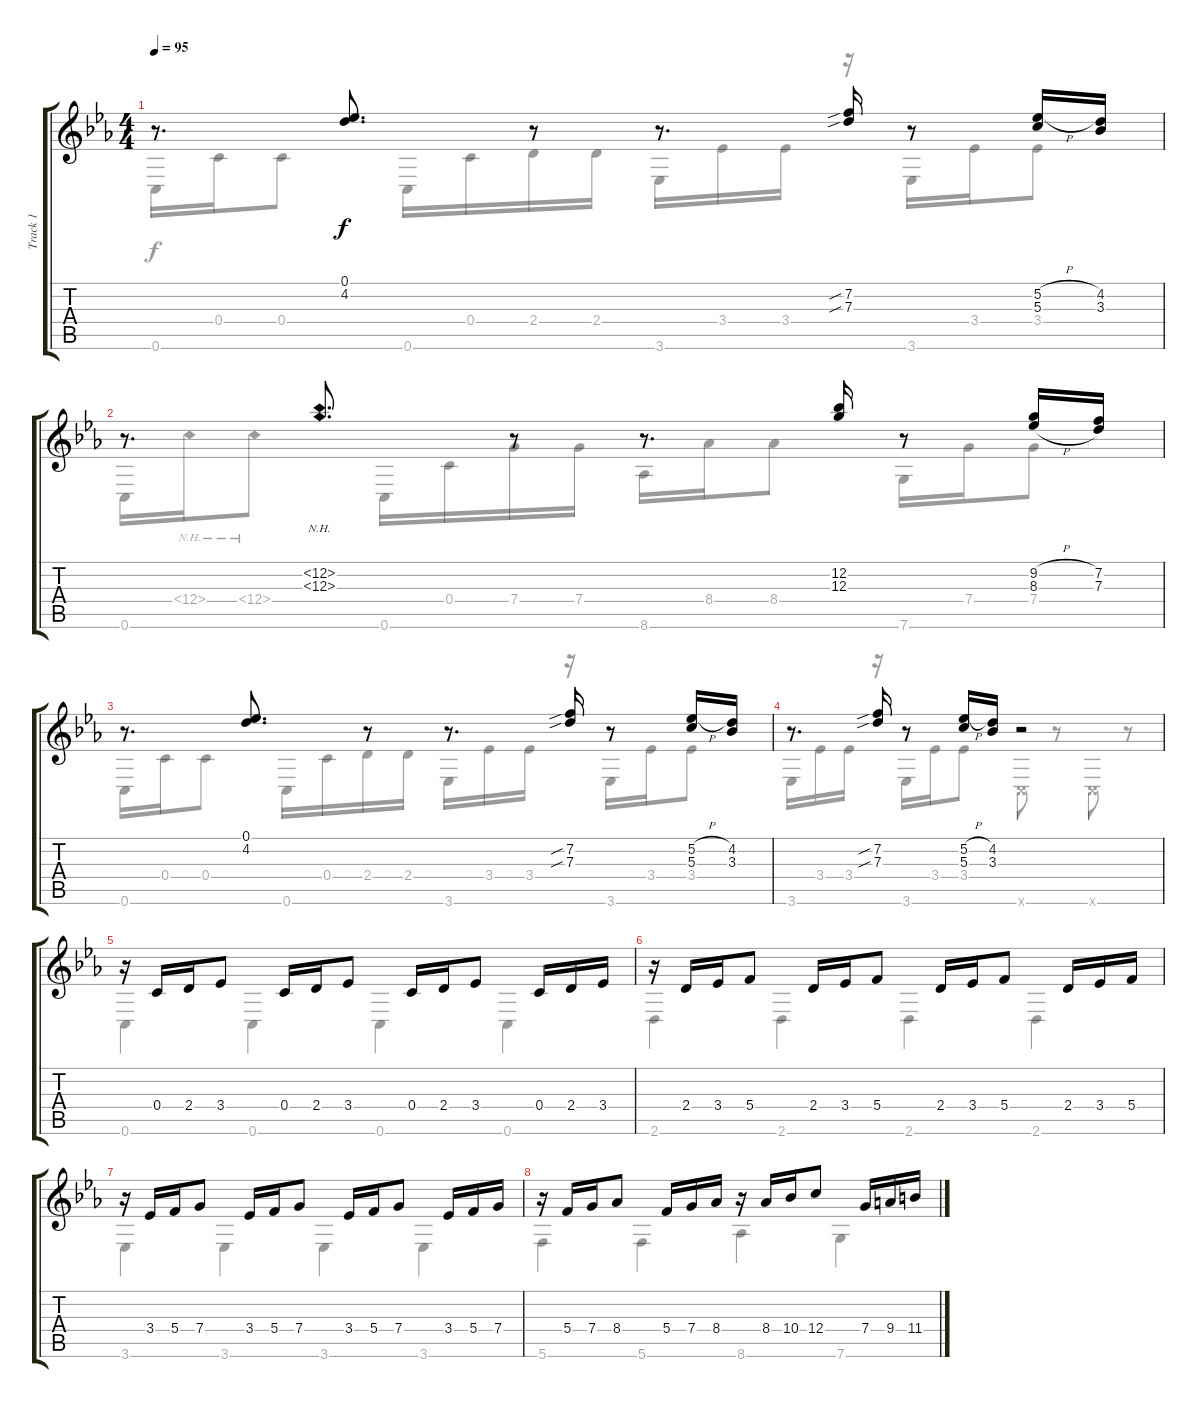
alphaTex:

\track ("Track 1" "Track 1") {instrument acousticguitarsteel}
\staff {score tabs}
\tuning (Eb4 Bb3 G3 C3 G2 C2) {hide}
\voice
\ts (4 4)
\tempo 95
\clef g2
\ks cminor
r.8{d dy f} (0.1 4.2).8{d} r.8 r.8{d} (7.2{sib} 7.3{sib}).16 r.8 (5.2{h} 5.3).16 (4.2 3.3).16 |
r.8{d} (12.2{nh} 12.3{nh}).8{d} r.8 r.8{d} (12.2 12.3).16 r.8 (9.2{h} 8.3{h}).16 (7.2 7.3).16 |
r.8{d} (0.1 4.2).8{d} r.8 r.8{d} (7.2{sib} 7.3{sib}).16 r.8 (5.2{h} 5.3).16 (4.2 3.3).16 |
r.8{d} (7.2{sib} 7.3{sib}).16 r.8 (5.2{h} 5.3).16 (4.2 3.3).16 r.2 |
r.16 0.4.16 2.4.16 3.4.8 0.4.16 2.4.16 3.4.8 0.4.16 2.4.16 3.4.8 0.4.16 2.4.16 3.4.16 |
r.16 2.4.16 3.4.16 5.4.8 2.4.16 3.4.16 5.4.8 2.4.16 3.4.16 5.4.8 2.4.16 3.4.16 5.4.16 |
r.16 3.4.16 5.4.16 7.4.8 3.4.16 5.4.16 7.4.8 3.4.16 5.4.16 7.4.8 3.4.16 5.4.16 7.4.16 |
r.16 5.4.16 7.4.16 8.4.8 5.4.16 7.4.16 8.4.16 r.16 8.4.16 10.4.16 12.4.8 7.4.16 9.4.16 11.4.16
\voice
\clef g2
\ottava regular
\simile none
\ks cminor
0.6.16{dy f} 0.4.16 0.4.8 0.6.16 0.4.16 2.4.16 2.4.16 3.6.16 3.4.16 3.4.16 r.16 3.6.16 3.4.16 3.4.8 |
0.6.16 12.4{nh}.16 12.4{nh}.8 0.6.16 0.4.16 7.4.16 7.4.16 8.6.16 8.4.16 8.4.8 7.6.16 7.4.16 7.4.8 |
0.6.16 0.4.16 0.4.8 0.6.16 0.4.16 2.4.16 2.4.16 3.6.16 3.4.16 3.4.16 r.16 3.6.16 3.4.16 3.4.8 |
3.6.16 3.4.16 3.4.16 r.16 3.6.16 3.4.16 3.4.8 0.6{x}.8 r.8 0.6{x}.8 r.8 |
0.6.4 0.6.4 0.6.4 0.6.4 |
2.6.4 2.6.4 2.6.4 2.6.4 |
3.6.4 3.6.4 3.6.4 3.6.4 |
5.6.4 5.6.4 8.6.4 7.6.4
